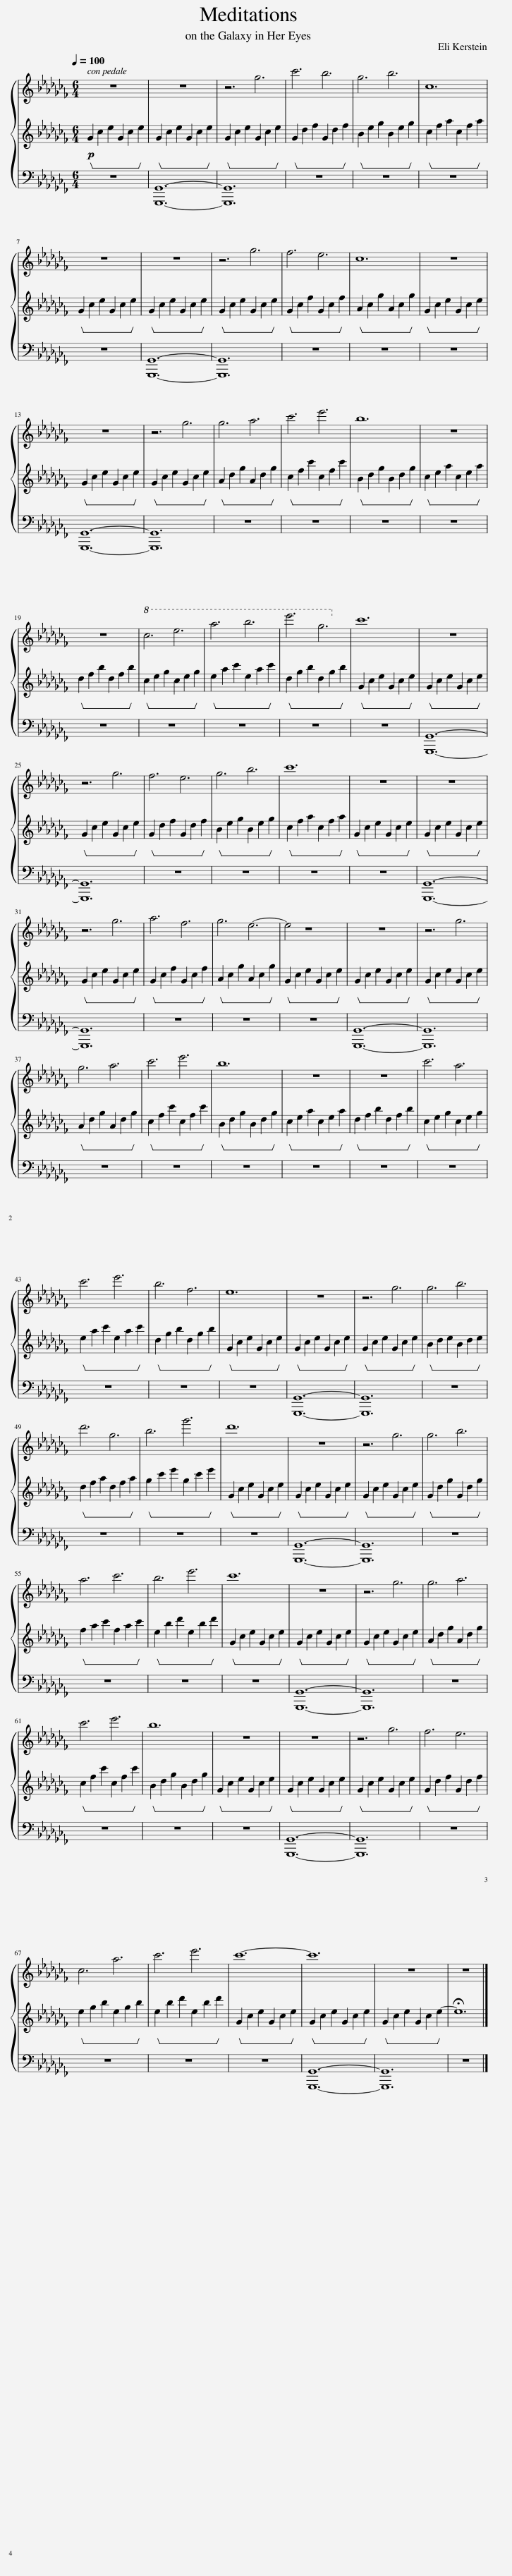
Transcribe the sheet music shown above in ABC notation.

X:1
%%score { 1 | 2 | 3 }
L:1/8
Q:1/4=100
M:6/4
I:linebreak $
K:Cb
V:1 treble
V:2 treble
V:3 bass
V:1
 z12 | z12 | z6 g6 | c'6 b6 | g6 b6 | %5
 c12 |$ z12 | z12 | z6 g6 | f6 e6 | %10
 c12 | z12 |$ z12 | z6 g6 | g6 a6 | %15
 c'6 e'6 | b12 | z12 |$ z12 |!8va(! c'6 e'6 | %20
 a'6 b'6 | e''6 g'6!8va)! | c'12 | z12 |$ z6 g6 | %25
 f6 e6 | g6 b6 | c'12 | z12 | z12 |$ %30
 z6 g6 | a6 f6 | g6 e6- | e4 z8 | z12 | %35
 z6 g6 |$ g6 a6 | c'6 e'6 | b12 | z12 | %40
 z12 | c'6 a6 |$ c'6 e'6 | b6 f6 | e12 | %45
 z12 | z6 g6 | g6 b6 |$ d'6 g6 | b6 g'6 | %50
 d'12 | z12 | z6 g6 | g6 b6 |$ a6 c'6 | %55
 b6 e'6 | c'12 | z12 | z6 g6 | g6 a6 |$ %60
 c'6 e'6 | b12 | z12 | z12 | z6 g6 | %65
 f6 e6 |$ c6 a6 | c'6 e'6 | c'12- | c'12 | %70
 z12 | z12 |] %72
V:2
!p!!ped! G2 c2 e2 G2 c2 e2!ped-up! |!ped! G2 c2 e2 G2 c2 e2!ped-up! |!ped! G2 c2 e2 G2 c2 e2!ped-up! |!ped! G2 d2 f2 G2 d2 f2!ped-up! |!ped! B2 e2 g2 B2 e2 g2!ped-up! | %5
!ped! c2 f2 a2 c2 f2 a2!ped-up! |$!ped! G2 c2 e2 G2 c2 e2!ped-up! |!ped! G2 c2 e2 G2 c2 e2!ped-up! |!ped! G2 c2 e2 G2 c2 e2!ped-up! |!ped! G2 c2 f2 G2 c2 f2!ped-up! | %10
!ped! A2 c2 g2 A2 c2 g2!ped-up! |!ped! G2 c2 e2 G2 c2 e2!ped-up! |$!ped! G2 c2 e2 G2 c2 e2!ped-up! |!ped! G2 c2 e2 G2 c2 e2!ped-up! |!ped! A2 d2 g2 A2 d2 g2!ped-up! | %15
!ped! c2 f2 c'2 c2 f2 c'2!ped-up! |!ped! B2 d2 g2 B2 d2 g2!ped-up! |!ped! c2 e2 a2 c2 e2 a2!ped-up! |$!ped! d2 f2 b2 d2 f2 b2!ped-up! |!ped! c2 e2 g2 c2 e2 g2!ped-up! | %20
!ped! e2 a2 c'2 e2 a2 c'2!ped-up! |!ped! d2 g2 b2 d2 g2 b2!ped-up! |!ped! G2 c2 e2 G2 c2 e2!ped-up! |!ped! G2 c2 e2 G2 c2 e2!ped-up! |$!ped! G2 c2 e2 G2 c2 e2!ped-up! | %25
!ped! G2 d2 f2 G2 d2 f2!ped-up! |!ped! B2 e2 g2 B2 e2 g2!ped-up! |!ped! c2 f2 a2 c2 f2 a2!ped-up! |!ped! G2 c2 e2 G2 c2 e2!ped-up! |!ped! G2 c2 e2 G2 c2 e2!ped-up! |$ %30
!ped! G2 c2 e2 G2 c2 e2!ped-up! |!ped! G2 c2 f2 G2 c2 f2!ped-up! |!ped! A2 c2 g2 A2 c2 g2!ped-up! |!ped! G2 c2 e2 G2 c2 e2!ped-up! |!ped! G2 c2 e2 G2 c2 e2!ped-up! | %35
!ped! G2 c2 e2 G2 c2 e2!ped-up! |$!ped! A2 d2 g2 A2 d2 g2!ped-up! |!ped! c2 f2 c'2 c2 f2 c'2!ped-up! |!ped! B2 d2 g2 B2 d2 g2!ped-up! |!ped! c2 e2 a2 c2 e2 a2!ped-up! | %40
!ped! d2 f2 b2 d2 f2 b2!ped-up! |!ped! c2 e2 g2 c2 e2 g2!ped-up! |$!ped! e2 a2 c'2 e2 a2 c'2!ped-up! |!ped! d2 g2 b2 d2 g2 b2!ped-up! |!ped! G2 c2 e2 G2 c2 e2!ped-up! | %45
!ped! G2 c2 e2 G2 c2 e2!ped-up! |!ped! G2 c2 e2 G2 c2 e2!ped-up! |!ped! B2 d2 e2 B2 d2 e2!ped-up! |$!ped! d2 f2 a2 d2 f2 a2!ped-up! |!ped! g2 c'2 e'2 g2 c'2 e'2!ped-up! | %50
!ped! G2 c2 e2 G2 c2 e2!ped-up! |!ped! G2 c2 e2 G2 c2 e2!ped-up! |!ped! G2 c2 e2 G2 c2 e2!ped-up! |!ped! G2 d2 g2 G2 d2 g2!ped-up! |$!ped! f2 a2 c'2 f2 a2 c'2!ped-up! | %55
!ped! e2 b2 d'2 e2 b2 d'2!ped-up! |!ped! G2 c2 e2 G2 c2 e2!ped-up! |!ped! G2 c2 e2 G2 c2 e2!ped-up! |!ped! G2 c2 e2 G2 c2 e2!ped-up! |!ped! A2 d2 g2 A2 d2 g2!ped-up! |$ %60
!ped! c2 f2 c'2 c2 f2 c'2!ped-up! |!ped! B2 d2 g2 B2 d2 g2!ped-up! |!ped! G2 c2 e2 G2 c2 e2!ped-up! |!ped! G2 c2 e2 G2 c2 e2!ped-up! |!ped! G2 c2 e2 G2 c2 e2!ped-up! | %65
!ped! G2 d2 f2 G2 d2 f2!ped-up! |$!ped! e2 g2 b2 e2 g2 b2!ped-up! |!ped! e2 b2 d'2 e2 b2 d'2!ped-up! |!ped! G2 c2 e2 G2 c2 e2!ped-up! |!ped! G2 c2 e2 G2 c2 e2!ped-up! | %70
!ped! G2 c2 e2 G2 c2 e2-!ped-up! | !fermata!e12 |] %72
V:3
 z12 | [G,,,G,,]12- | [G,,,G,,]12 | z12 | z12 | %5
 z12 |$ z12 | [G,,,G,,]12- | [G,,,G,,]12 | z12 | %10
 z12 | z12 |$ [G,,,G,,]12- | [G,,,G,,]12 | z12 | %15
 z12 | z12 | z12 |$ z12 | z12 | %20
 z12 | z12 | z12 | [G,,,G,,]12- |$ [G,,,G,,]12 | %25
 z12 | z12 | z12 | z12 | [G,,,G,,]12- |$ %30
 [G,,,G,,]12 | z12 | z12 | z12 | [G,,,G,,]12- | %35
 [G,,,G,,]12 |$ z12 | z12 | z12 | z12 | %40
 z12 | z12 |$ z12 | z12 | z12 | %45
 [G,,,G,,]12- | [G,,,G,,]12 | z12 |$ z12 | z12 | %50
 z12 | [G,,,G,,]12- | [G,,,G,,]12 | z12 |$ z12 | %55
 z12 | z12 | [G,,,G,,]12- | [G,,,G,,]12 | z12 |$ %60
 z12 | z12 | z12 | [G,,,G,,]12- | [G,,,G,,]12 | %65
 z12 |$ z12 | z12 | z12 | [G,,,G,,]12- | %70
 [G,,,G,,]12 | z12 |] %72
